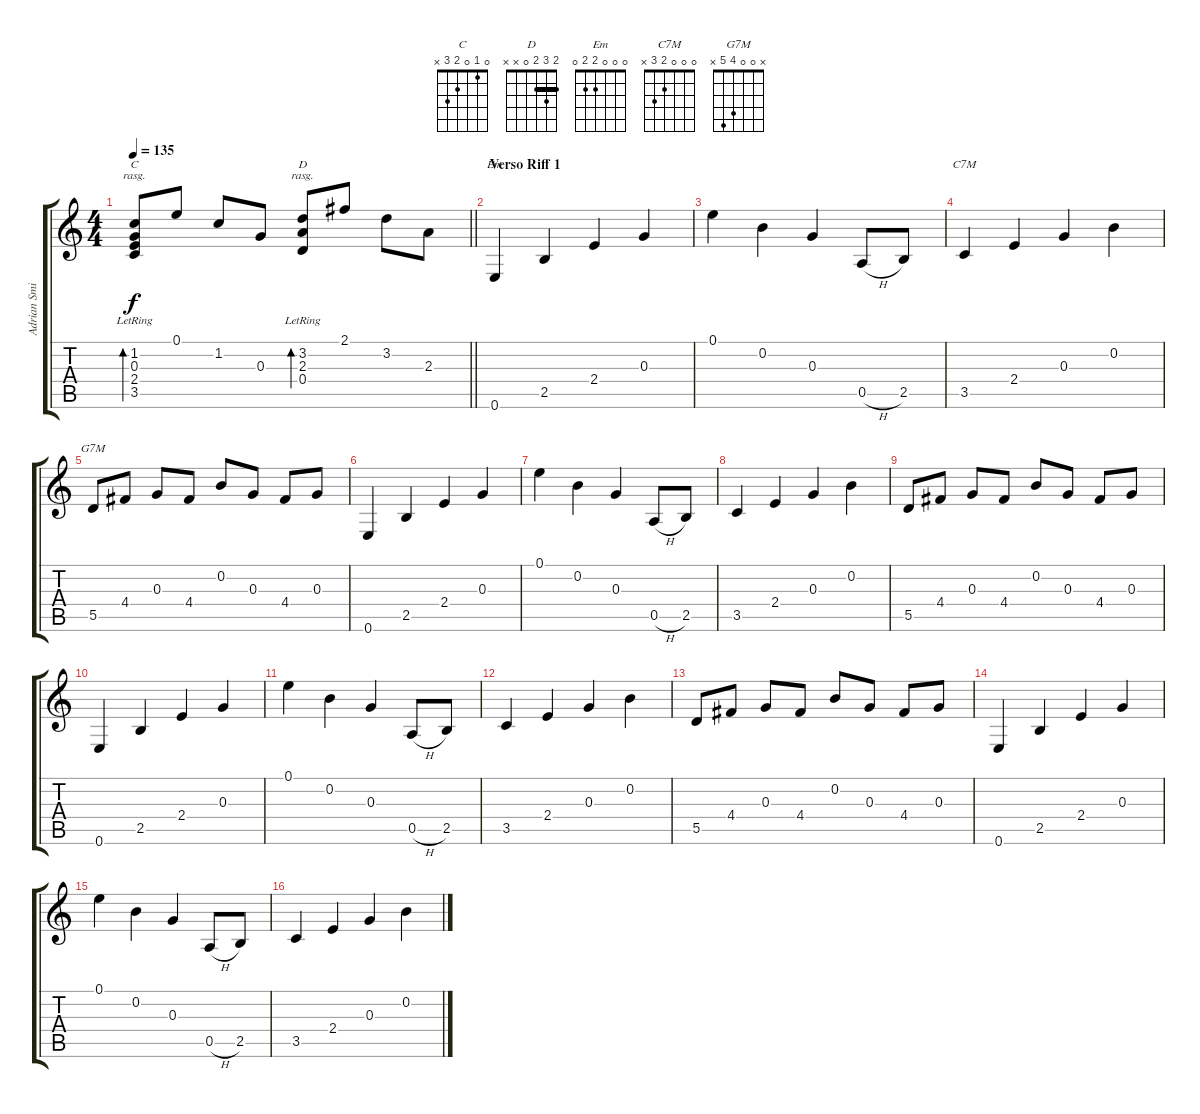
\track ("Adrian Smith" "Adrian Smi") {instrument overdrivenguitar}
\staff {score tabs}
\tuning (E4 B3 G3 D3 A2 E2) {hide}
\chord ("C" 0 1 0 2 3 x)
\chord ("D" 2 3 2 0 x x) {barre 2}
\chord ("Em" 0 0 0 2 2 0)
\chord ("C7M" 0 0 0 2 3 x)
\chord ("G7M" x 0 0 4 5 x)
\ts (4 4)
\tempo 135
\clef g2
\barLineRight lightlight
\ks c
(1.2 0.3 2.4{lr} 3.5{lr}).8{bd 120 ch "C" rasg ii dy f} 0.1.8 1.2.8 0.3.8 (3.2 2.3{lr} 0.4{lr}).8{bd 120 ch "D" rasg ii} 2.1.8 3.2.8 2.3.8 |
\section ("" "Verso Riff 1")
0.6.4{ch "Em"} 2.5.4 2.4.4 0.3.4 |
0.1.4 0.2.4 0.3.4 0.5{h}.8 2.5.8 |
3.5.4{ch "C7M"} 2.4.4 0.3.4 0.2.4 |
5.5.8{ch "G7M"} 4.4.8 0.3.8 4.4.8 0.2.8 0.3.8 4.4.8 0.3.8 |
0.6.4 2.5.4 2.4.4 0.3.4 |
0.1.4 0.2.4 0.3.4 0.5{h}.8 2.5.8 |
3.5.4 2.4.4 0.3.4 0.2.4 |
5.5.8 4.4.8 0.3.8 4.4.8 0.2.8 0.3.8 4.4.8 0.3.8 |
0.6.4 2.5.4 2.4.4 0.3.4 |
0.1.4 0.2.4 0.3.4 0.5{h}.8 2.5.8 |
3.5.4 2.4.4 0.3.4 0.2.4 |
5.5.8 4.4.8 0.3.8 4.4.8 0.2.8 0.3.8 4.4.8 0.3.8 |
0.6.4 2.5.4 2.4.4 0.3.4 |
0.1.4 0.2.4 0.3.4 0.5{h}.8 2.5.8 |
3.5.4 2.4.4 0.3.4 0.2.4
